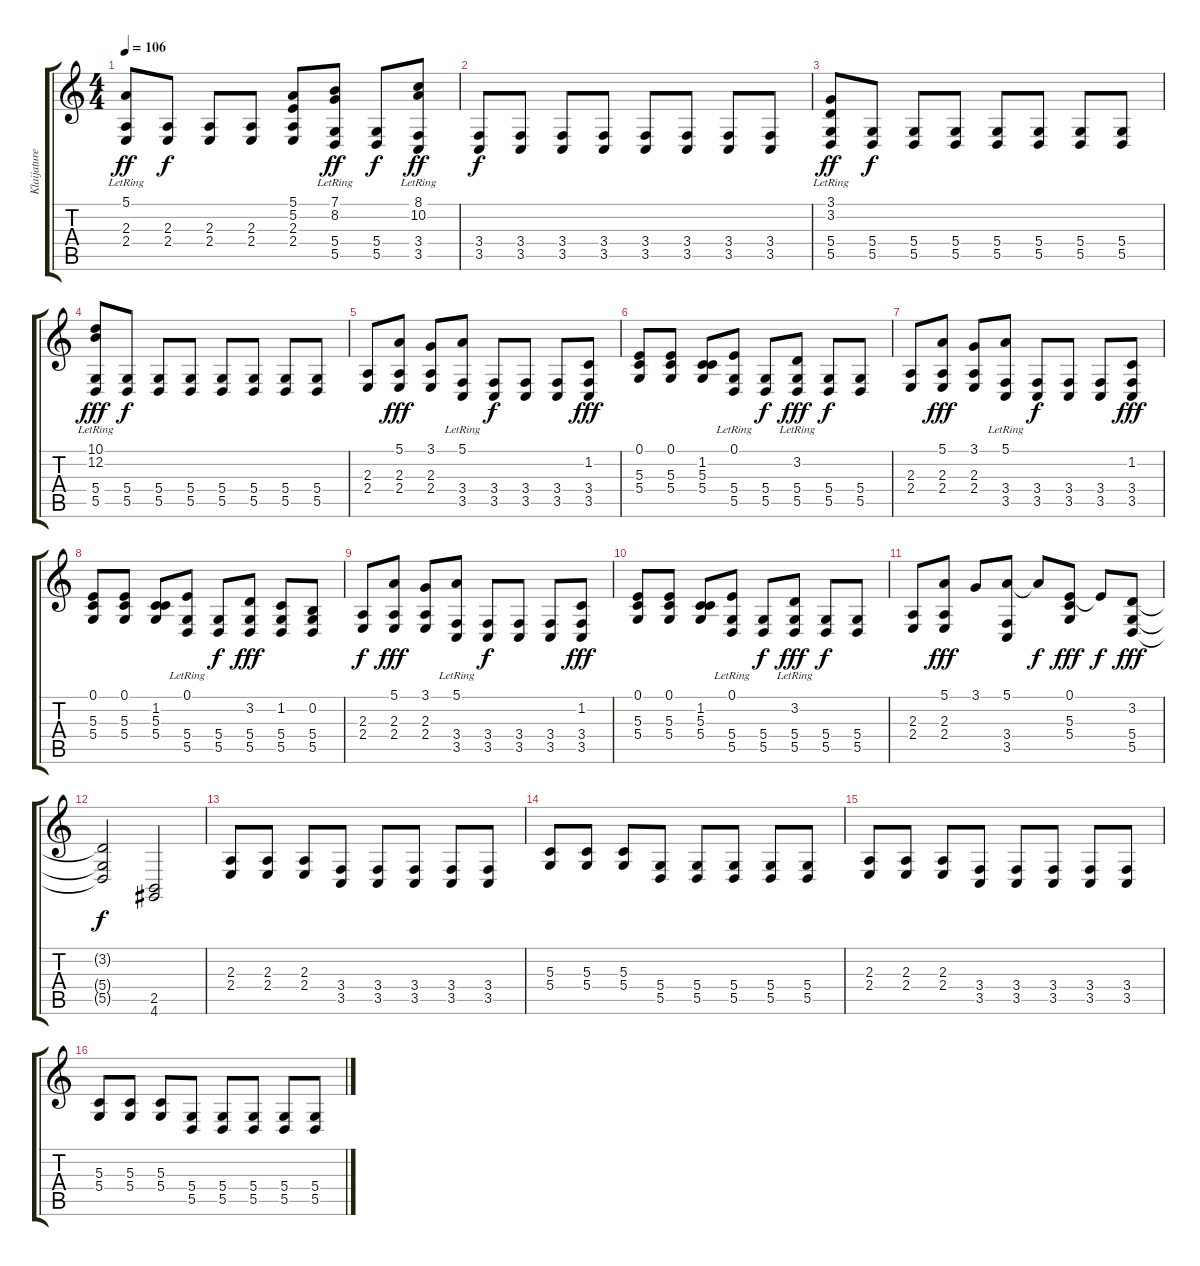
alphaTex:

\track ("Klaijature" "Klaijature") {instrument acousticgrandpiano}
\staff {score tabs}
\tuning (E4 B3 G3 D3 A2 E2) {hide}
\ts (4 4)
\tempo 106
\clef g2
\ks c
(5.1{lr} 2.3 2.4).8{dy ff} (2.3 2.4).8{dy f} (2.3 2.4).8 (2.3 2.4).8 (5.1 5.2 2.3 2.4).8 (7.1{lr} 8.2{lr} 5.4 5.5).8{dy ff} (5.4 5.5).8{dy f} (8.1{lr} 10.2{lr} 3.4 3.5).8{dy ff} |
(3.4 3.5).8{dy f} (3.4 3.5).8 (3.4 3.5).8 (3.4 3.5).8 (3.4 3.5).8 (3.4 3.5).8 (3.4 3.5).8 (3.4 3.5).8 |
(3.1{lr} 3.2{lr} 5.4 5.5).8{dy ff} (5.4 5.5).8{dy f} (5.4 5.5).8 (5.4 5.5).8 (5.4 5.5).8 (5.4 5.5).8 (5.4 5.5).8 (5.4 5.5).8 |
(10.1{lr} 12.2{lr} 5.4 5.5).8{dy fff} (5.4 5.5).8{dy f} (5.4 5.5).8 (5.4 5.5).8 (5.4 5.5).8 (5.4 5.5).8 (5.4 5.5).8 (5.4 5.5).8 |
(2.3 2.4).8 (5.1 2.3 2.4).8{dy fff} (3.1 2.3 2.4).8 (5.1{lr} 3.4 3.5).8 (3.4 3.5).8{dy f} (3.4 3.5).8 (3.4 3.5).8 (1.2 3.4 3.5).8{dy fff} |
(0.1 5.3 5.4).8 (0.1 5.3 5.4).8 (1.2 5.3 5.4).8 (0.1{lr} 5.4 5.5).8 (5.4 5.5).8{dy f} (3.2{lr} 5.4 5.5).8{dy fff} (5.4 5.5).8{dy f} (5.4 5.5).8 |
(2.3 2.4).8 (5.1 2.3 2.4).8{dy fff} (3.1 2.3 2.4).8 (5.1{lr} 3.4 3.5).8 (3.4 3.5).8{dy f} (3.4 3.5).8 (3.4 3.5).8 (1.2 3.4 3.5).8{dy fff} |
(0.1 5.3 5.4).8 (0.1 5.3 5.4).8 (1.2 5.3 5.4).8 (0.1{lr} 5.4 5.5).8 (5.4 5.5).8{dy f} (3.2 5.4 5.5).8{dy fff} (1.2 5.4 5.5).8 (0.2 5.4 5.5).8 |
(2.3 2.4).8{dy f} (5.1 2.3 2.4).8{dy fff} (3.1 2.3 2.4).8 (5.1{lr} 3.4 3.5).8 (3.4 3.5).8{dy f} (3.4 3.5).8 (3.4 3.5).8 (1.2 3.4 3.5).8{dy fff} |
(0.1 5.3 5.4).8 (0.1 5.3 5.4).8 (1.2 5.3 5.4).8 (0.1{lr} 5.4 5.5).8 (5.4 5.5).8{dy f} (3.2{lr} 5.4 5.5).8{dy fff} (5.4 5.5).8{dy f} (5.4 5.5).8 |
(2.3 2.4).8 (5.1 2.3 2.4).8{dy fff} 3.1.8 (5.1 3.4 3.5).8 5.1{t}.8{dy f} (0.1 5.3 5.4).8{dy fff} 0.1{t}.8{dy f} (3.2 5.4 5.5).8{dy fff} |
(3.2{t} 5.4{t} 5.5{t}).2{dy f} (2.5 4.6).2 |
(2.3 2.4).8 (2.3 2.4).8 (2.3 2.4).8 (3.4 3.5).8 (3.4 3.5).8 (3.4 3.5).8 (3.4 3.5).8 (3.4 3.5).8 |
(5.3 5.4).8 (5.3 5.4).8 (5.3 5.4).8 (5.4 5.5).8 (5.4 5.5).8 (5.4 5.5).8 (5.4 5.5).8 (5.4 5.5).8 |
(2.3 2.4).8 (2.3 2.4).8 (2.3 2.4).8 (3.4 3.5).8 (3.4 3.5).8 (3.4 3.5).8 (3.4 3.5).8 (3.4 3.5).8 |
(5.3 5.4).8 (5.3 5.4).8 (5.3 5.4).8 (5.4 5.5).8 (5.4 5.5).8 (5.4 5.5).8 (5.4 5.5).8 (5.4 5.5).8
